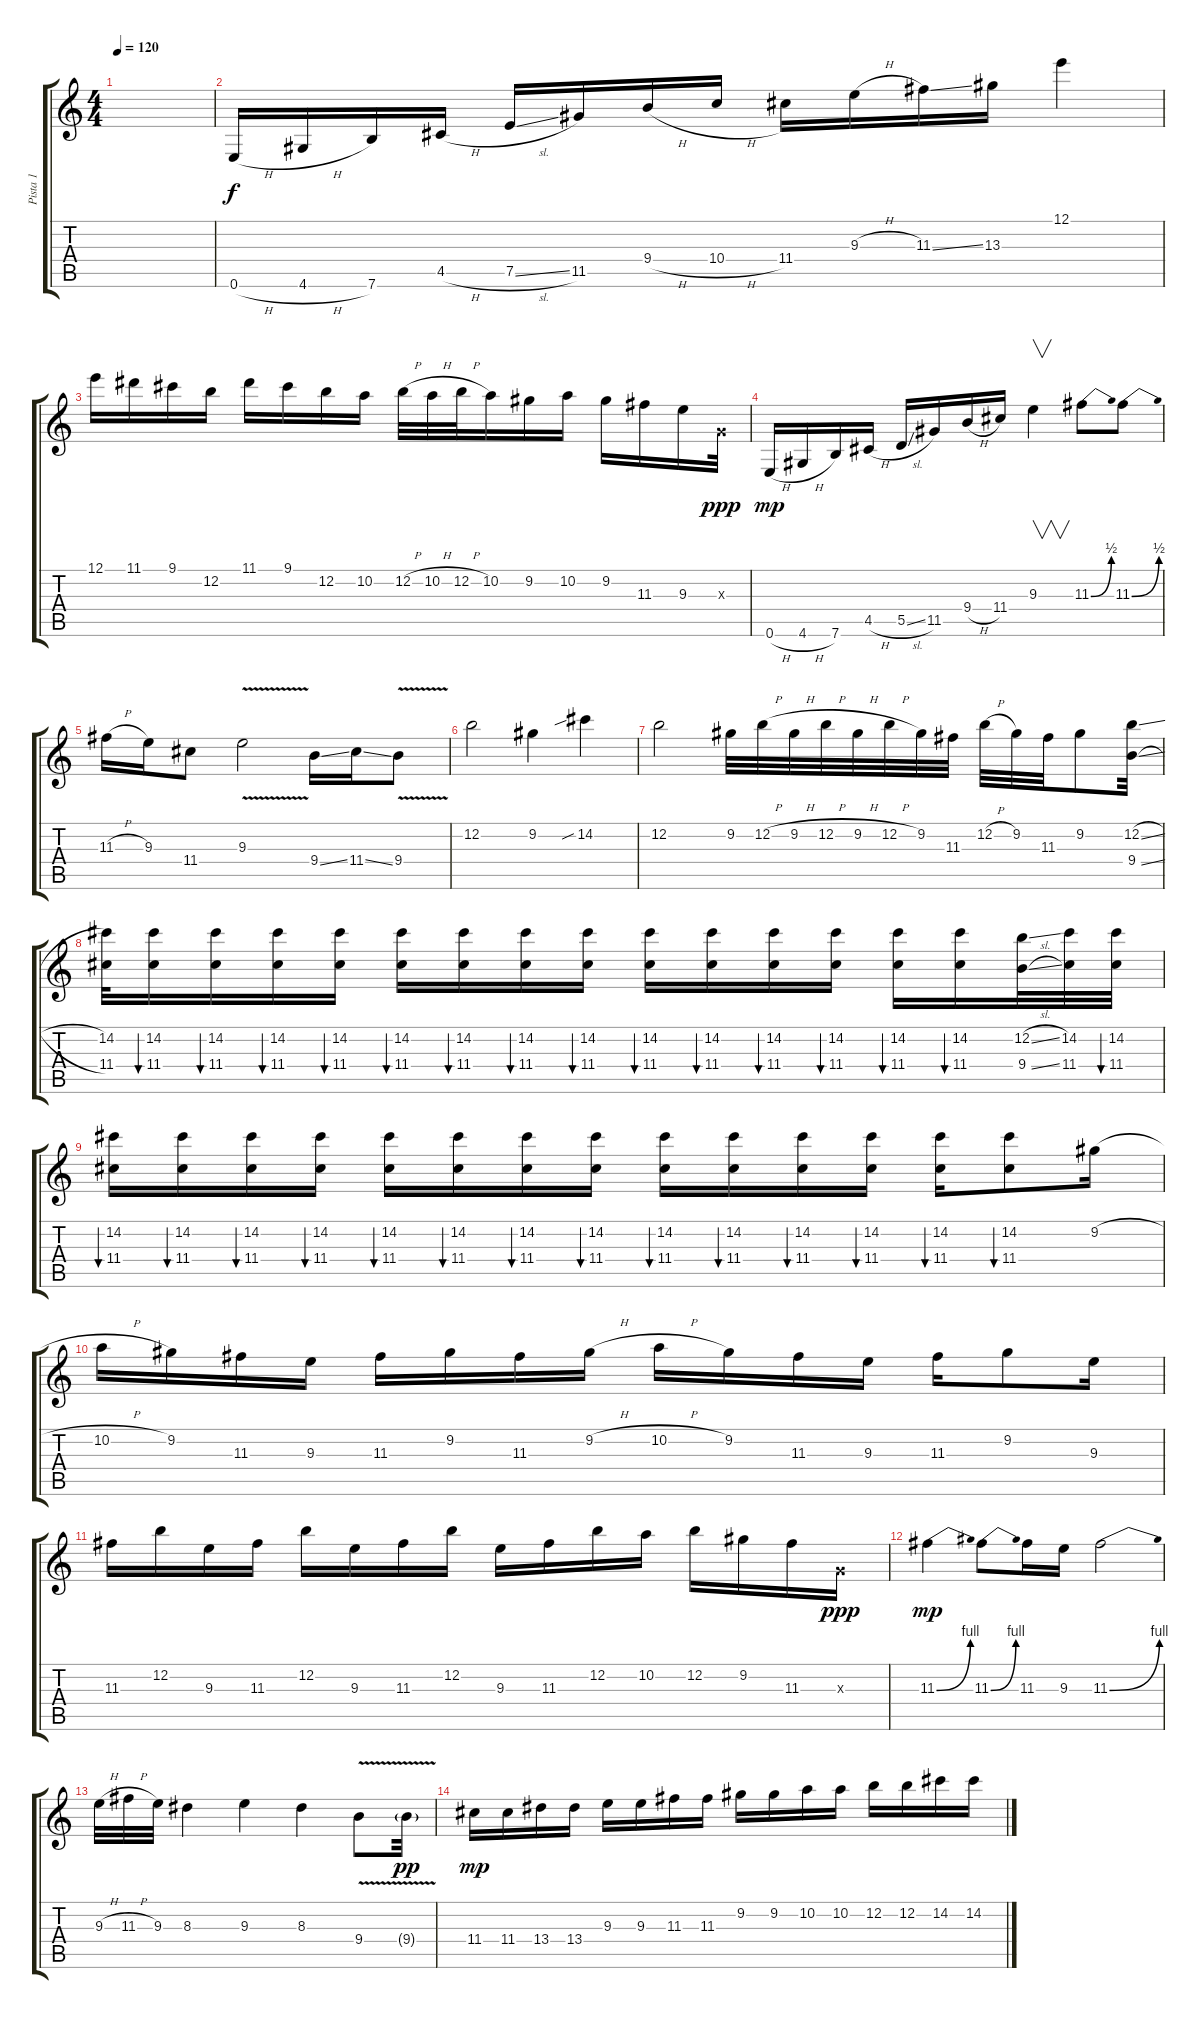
\track ("Pista 1" "Pista 1") {instrument distortionguitar}
\staff {score tabs}
\tuning (E4 B3 G3 D3 A2 E2) {hide}
\ts (4 4)
\tempo 120
\clef g2
\ks c
|
0.6{h}.16 4.6{h}.16 7.6.16 4.5{h}.16 7.5{sl}.16 11.5.16 9.4{h}.16 10.4{h}.16 11.4.16 9.3{h}.16 11.3{ss}.16 13.3.16 12.1.4 |
12.1.16 11.1.16 9.1.16 12.2.16 11.1.16 9.1.16 12.2.16 10.2.16 12.2{h}.32 10.2{h}.32 12.2{h}.32 10.2.16 9.2.16 10.2.16 9.2.16 11.3.16 9.3.16 0.3{x}.32{dy ppp} |
0.6{h}.16{dy mp} 4.6{h}.16 7.6.16 4.5{h}.16 5.5{sl}.16 11.5.16 9.4{h}.16 11.4.16 9.3.4{v} 11.3{be (bend 0 0 60 2)}.8 11.3{be (bend 0 0 60 2)}.8 |
11.3{h}.16 9.3.16 11.4.8 9.3{v}.2 9.4{ss}.16 11.4{ss}.16 9.4{v}.8 |
12.2.2 9.2.4 14.2{sib}.4 |
12.2.2 9.2.32 12.2{h}.32 9.2{h}.32 12.2{h}.32 9.2{h}.32 12.2{h}.32 9.2.32 11.3.32 12.2{h}.32 9.2.32 11.3.32 9.2.8 (12.2{sl} 9.4{sl}).32 |
(14.2 11.4).32 (14.2 11.4).16{bu 60} (14.2 11.4).16{bu 60} (14.2 11.4).16{bu 60} (14.2 11.4).16{bu 60} (14.2 11.4).16{bu 60} (14.2 11.4).16{bu 60} (14.2 11.4).16{bu 60} (14.2 11.4).16{bu 60} (14.2 11.4).16{bu 60} (14.2 11.4).16{bu 60} (14.2 11.4).16{bu 60} (14.2 11.4).16{bu 60} (14.2 11.4).16{bu 60} (14.2 11.4).16{bu 60} (12.2{sl} 9.4{sl}).32 (14.2 11.4).32 (14.2 11.4).32{bu 60} |
(14.2 11.4).16{bu 60} (14.2 11.4).16{bu 60} (14.2 11.4).16{bu 60} (14.2 11.4).16{bu 60} (14.2 11.4).16{bu 60} (14.2 11.4).16{bu 60} (14.2 11.4).16{bu 60} (14.2 11.4).16{bu 60} (14.2 11.4).16{bu 60} (14.2 11.4).16{bu 60} (14.2 11.4).16{bu 60} (14.2 11.4).16{bu 60} (14.2 11.4).16{bu 60} (14.2 11.4).8{bu 60} 9.2{h}.16 |
10.2{h}.16 9.2.16 11.3.16 9.3.16 11.3.16 9.2.16 11.3.16 9.2{h}.16 10.2{h}.16 9.2.16 11.3.16 9.3.16 11.3.16 9.2.8 9.3.16 |
11.3.16 12.2.16 9.3.16 11.3.16 12.2.16 9.3.16 11.3.16 12.2.16 9.3.16 11.3.16 12.2.16 10.2.16 12.2.16 9.2.16 11.3.16 0.3{x}.16{dy ppp} |
11.3{be (bend 0 0 60 4)}.4{dy mp} 11.3{be (bend 0 0 60 4)}.8 11.3.16 9.3.16 11.3{be (bend 0 0 60 4)}.2 |
9.3{h}.32 11.3{h}.32 9.3.32 8.3.4 9.3.4 8.3.4 9.4{v}.8 9.4{v g}.32{dy pp} |
11.4.16{dy mp} 11.4.16 13.4.16 13.4.16 9.3.16 9.3.16 11.3.16 11.3.16 9.2.16 9.2.16 10.2.16 10.2.16 12.2.16 12.2.16 14.2.16 14.2.16
